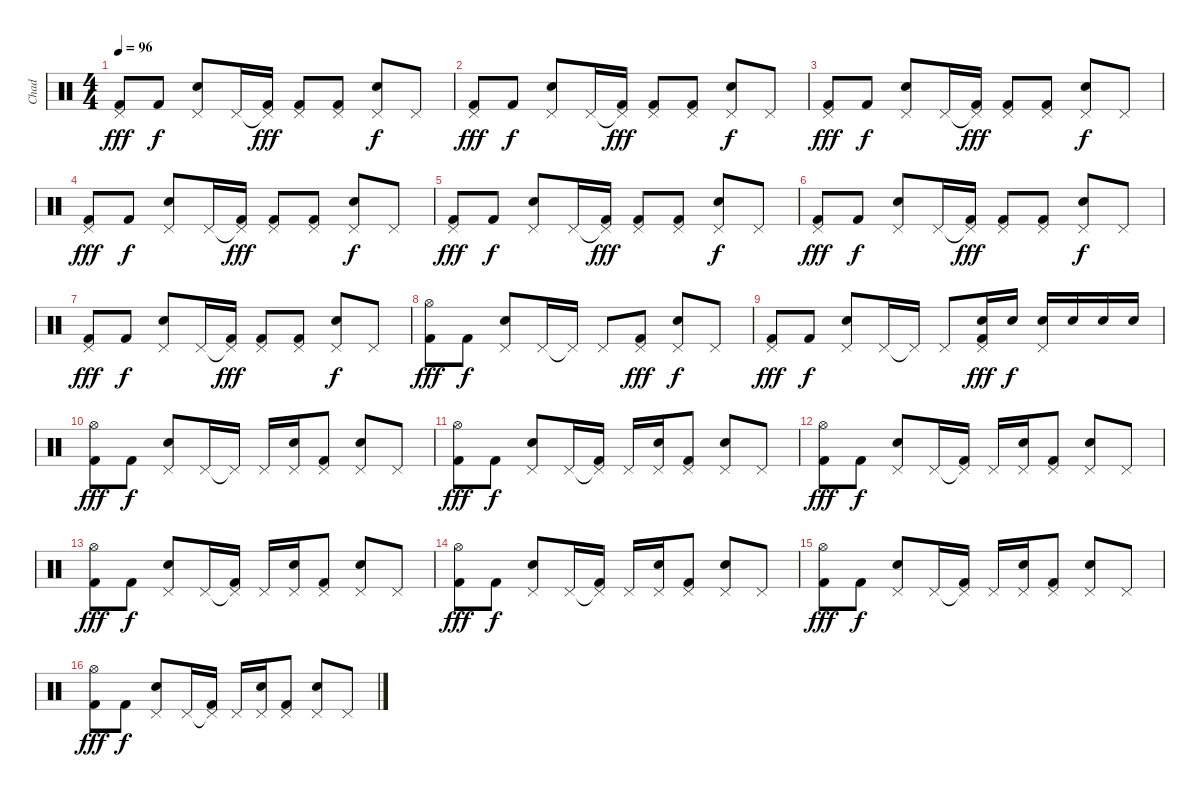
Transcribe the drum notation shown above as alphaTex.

\track ("Chad" "Chad") {instrument percussion}
\staff {score}
\articulation defaults
\ts (4 4)
\tempo 96
\clef neutral
\ks c
("Pedal Hi-Hat (hit)" "Kick (hit) 2").8{dy fff} "Kick (hit) 2".8{dy f} ("Pedal Hi-Hat (hit)" "Snare (hit) 2").8 "Pedal Hi-Hat (hit)".16 ("Pedal Hi-Hat (hit)"{t} "Kick (hit) 2").16{dy fff} ("Pedal Hi-Hat (hit)" "Kick (hit) 2").8 ("Pedal Hi-Hat (hit)" "Kick (hit) 2").8 ("Pedal Hi-Hat (hit)" "Snare (hit) 2").8{dy f} "Pedal Hi-Hat (hit)".8 |
("Pedal Hi-Hat (hit)" "Kick (hit) 2").8{dy fff} "Kick (hit) 2".8{dy f} ("Pedal Hi-Hat (hit)" "Snare (hit) 2").8 "Pedal Hi-Hat (hit)".16 ("Pedal Hi-Hat (hit)"{t} "Kick (hit) 2").16{dy fff} ("Pedal Hi-Hat (hit)" "Kick (hit) 2").8 ("Pedal Hi-Hat (hit)" "Kick (hit) 2").8 ("Pedal Hi-Hat (hit)" "Snare (hit) 2").8{dy f} "Pedal Hi-Hat (hit)".8 |
("Pedal Hi-Hat (hit)" "Kick (hit) 2").8{dy fff} "Kick (hit) 2".8{dy f} ("Pedal Hi-Hat (hit)" "Snare (hit) 2").8 "Pedal Hi-Hat (hit)".16 ("Pedal Hi-Hat (hit)"{t} "Kick (hit) 2").16{dy fff} ("Pedal Hi-Hat (hit)" "Kick (hit) 2").8 ("Pedal Hi-Hat (hit)" "Kick (hit) 2").8 ("Pedal Hi-Hat (hit)" "Snare (hit) 2").8{dy f} "Pedal Hi-Hat (hit)".8 |
("Pedal Hi-Hat (hit)" "Kick (hit) 2").8{dy fff} "Kick (hit) 2".8{dy f} ("Pedal Hi-Hat (hit)" "Snare (hit) 2").8 "Pedal Hi-Hat (hit)".16 ("Pedal Hi-Hat (hit)"{t} "Kick (hit) 2").16{dy fff} ("Pedal Hi-Hat (hit)" "Kick (hit) 2").8 ("Pedal Hi-Hat (hit)" "Kick (hit) 2").8 ("Pedal Hi-Hat (hit)" "Snare (hit) 2").8{dy f} "Pedal Hi-Hat (hit)".8 |
("Pedal Hi-Hat (hit)" "Kick (hit) 2").8{dy fff} "Kick (hit) 2".8{dy f} ("Pedal Hi-Hat (hit)" "Snare (hit) 2").8 "Pedal Hi-Hat (hit)".16 ("Pedal Hi-Hat (hit)"{t} "Kick (hit) 2").16{dy fff} ("Pedal Hi-Hat (hit)" "Kick (hit) 2").8 ("Pedal Hi-Hat (hit)" "Kick (hit) 2").8 ("Pedal Hi-Hat (hit)" "Snare (hit) 2").8{dy f} "Pedal Hi-Hat (hit)".8 |
("Pedal Hi-Hat (hit)" "Kick (hit) 2").8{dy fff} "Kick (hit) 2".8{dy f} ("Pedal Hi-Hat (hit)" "Snare (hit) 2").8 "Pedal Hi-Hat (hit)".16 ("Pedal Hi-Hat (hit)"{t} "Kick (hit) 2").16{dy fff} ("Pedal Hi-Hat (hit)" "Kick (hit) 2").8 ("Pedal Hi-Hat (hit)" "Kick (hit) 2").8 ("Pedal Hi-Hat (hit)" "Snare (hit) 2").8{dy f} "Pedal Hi-Hat (hit)".8 |
("Pedal Hi-Hat (hit)" "Kick (hit) 2").8{dy fff} "Kick (hit) 2".8{dy f} ("Pedal Hi-Hat (hit)" "Snare (hit) 2").8 "Pedal Hi-Hat (hit)".16 ("Pedal Hi-Hat (hit)"{t} "Kick (hit) 2").16{dy fff} ("Pedal Hi-Hat (hit)" "Kick (hit) 2").8 ("Pedal Hi-Hat (hit)" "Kick (hit) 2").8 ("Pedal Hi-Hat (hit)" "Snare (hit) 2").8{dy f} "Pedal Hi-Hat (hit)".8 |
("Hi-Hat (open)" "Kick (hit) 2").8{dy fff} "Kick (hit) 2".8{dy f} ("Pedal Hi-Hat (hit)" "Snare (hit) 2").8 "Pedal Hi-Hat (hit)".16 "Pedal Hi-Hat (hit)"{t}.16 "Pedal Hi-Hat (hit)".8 ("Pedal Hi-Hat (hit)" "Kick (hit) 2").8{dy fff} ("Pedal Hi-Hat (hit)" "Snare (hit) 2").8{dy f} "Pedal Hi-Hat (hit)".8 |
("Pedal Hi-Hat (hit)" "Kick (hit) 2").8{dy fff} "Kick (hit) 2".8{dy f} ("Pedal Hi-Hat (hit)" "Snare (hit) 2").8 "Pedal Hi-Hat (hit)".16 "Pedal Hi-Hat (hit)"{t}.16 "Pedal Hi-Hat (hit)".8 ("Pedal Hi-Hat (hit)" "Snare (hit) 2" "Kick (hit) 2").16{dy fff} "Snare (hit) 2".16{dy f} ("Pedal Hi-Hat (hit)" "Snare (hit) 2").16 "Snare (hit) 2".16 "Snare (hit) 2".16 "Snare (hit) 2".16 |
("Hi-Hat (open)" "Kick (hit) 2").8{dy fff} "Kick (hit) 2".8{dy f} ("Pedal Hi-Hat (hit)" "Snare (hit) 2").8 "Pedal Hi-Hat (hit)".16 "Pedal Hi-Hat (hit)"{t}.16 "Pedal Hi-Hat (hit)".16 ("Pedal Hi-Hat (hit)" "Snare (hit) 2").16 ("Pedal Hi-Hat (hit)" "Kick (hit) 2").8 ("Pedal Hi-Hat (hit)" "Snare (hit) 2").8 "Pedal Hi-Hat (hit)".8 |
("Hi-Hat (open)" "Kick (hit) 2").8{dy fff} "Kick (hit) 2".8{dy f} ("Pedal Hi-Hat (hit)" "Snare (hit) 2").8 "Pedal Hi-Hat (hit)".16 ("Pedal Hi-Hat (hit)"{t} "Kick (hit) 2").16 "Pedal Hi-Hat (hit)".16 ("Pedal Hi-Hat (hit)" "Snare (hit) 2").16 ("Pedal Hi-Hat (hit)" "Kick (hit) 2").8 ("Pedal Hi-Hat (hit)" "Snare (hit) 2").8 "Pedal Hi-Hat (hit)".8 |
("Hi-Hat (open)" "Kick (hit) 2").8{dy fff} "Kick (hit) 2".8{dy f} ("Pedal Hi-Hat (hit)" "Snare (hit) 2").8 "Pedal Hi-Hat (hit)".16 ("Pedal Hi-Hat (hit)"{t} "Kick (hit) 2").16 "Pedal Hi-Hat (hit)".16 ("Pedal Hi-Hat (hit)" "Snare (hit) 2").16 ("Pedal Hi-Hat (hit)" "Kick (hit) 2").8 ("Pedal Hi-Hat (hit)" "Snare (hit) 2").8 "Pedal Hi-Hat (hit)".8 |
("Hi-Hat (open)" "Kick (hit) 2").8{dy fff} "Kick (hit) 2".8{dy f} ("Pedal Hi-Hat (hit)" "Snare (hit) 2").8 "Pedal Hi-Hat (hit)".16 ("Pedal Hi-Hat (hit)"{t} "Kick (hit) 2").16 "Pedal Hi-Hat (hit)".16 ("Pedal Hi-Hat (hit)" "Snare (hit) 2").16 ("Pedal Hi-Hat (hit)" "Kick (hit) 2").8 ("Pedal Hi-Hat (hit)" "Snare (hit) 2").8 "Pedal Hi-Hat (hit)".8 |
("Hi-Hat (open)" "Kick (hit) 2").8{dy fff} "Kick (hit) 2".8{dy f} ("Pedal Hi-Hat (hit)" "Snare (hit) 2").8 "Pedal Hi-Hat (hit)".16 ("Pedal Hi-Hat (hit)"{t} "Kick (hit) 2").16 "Pedal Hi-Hat (hit)".16 ("Pedal Hi-Hat (hit)" "Snare (hit) 2").16 ("Pedal Hi-Hat (hit)" "Kick (hit) 2").8 ("Pedal Hi-Hat (hit)" "Snare (hit) 2").8 "Pedal Hi-Hat (hit)".8 |
("Hi-Hat (open)" "Kick (hit) 2").8{dy fff} "Kick (hit) 2".8{dy f} ("Pedal Hi-Hat (hit)" "Snare (hit) 2").8 "Pedal Hi-Hat (hit)".16 ("Pedal Hi-Hat (hit)"{t} "Kick (hit) 2").16 "Pedal Hi-Hat (hit)".16 ("Pedal Hi-Hat (hit)" "Snare (hit) 2").16 ("Pedal Hi-Hat (hit)" "Kick (hit) 2").8 ("Pedal Hi-Hat (hit)" "Snare (hit) 2").8 "Pedal Hi-Hat (hit)".8 |
("Hi-Hat (open)" "Kick (hit) 2").8{dy fff} "Kick (hit) 2".8{dy f} ("Pedal Hi-Hat (hit)" "Snare (hit) 2").8 "Pedal Hi-Hat (hit)".16 ("Pedal Hi-Hat (hit)"{t} "Kick (hit) 2").16 "Pedal Hi-Hat (hit)".16 ("Pedal Hi-Hat (hit)" "Snare (hit) 2").16 ("Pedal Hi-Hat (hit)" "Kick (hit) 2").8 ("Pedal Hi-Hat (hit)" "Snare (hit) 2").8 "Pedal Hi-Hat (hit)".8
